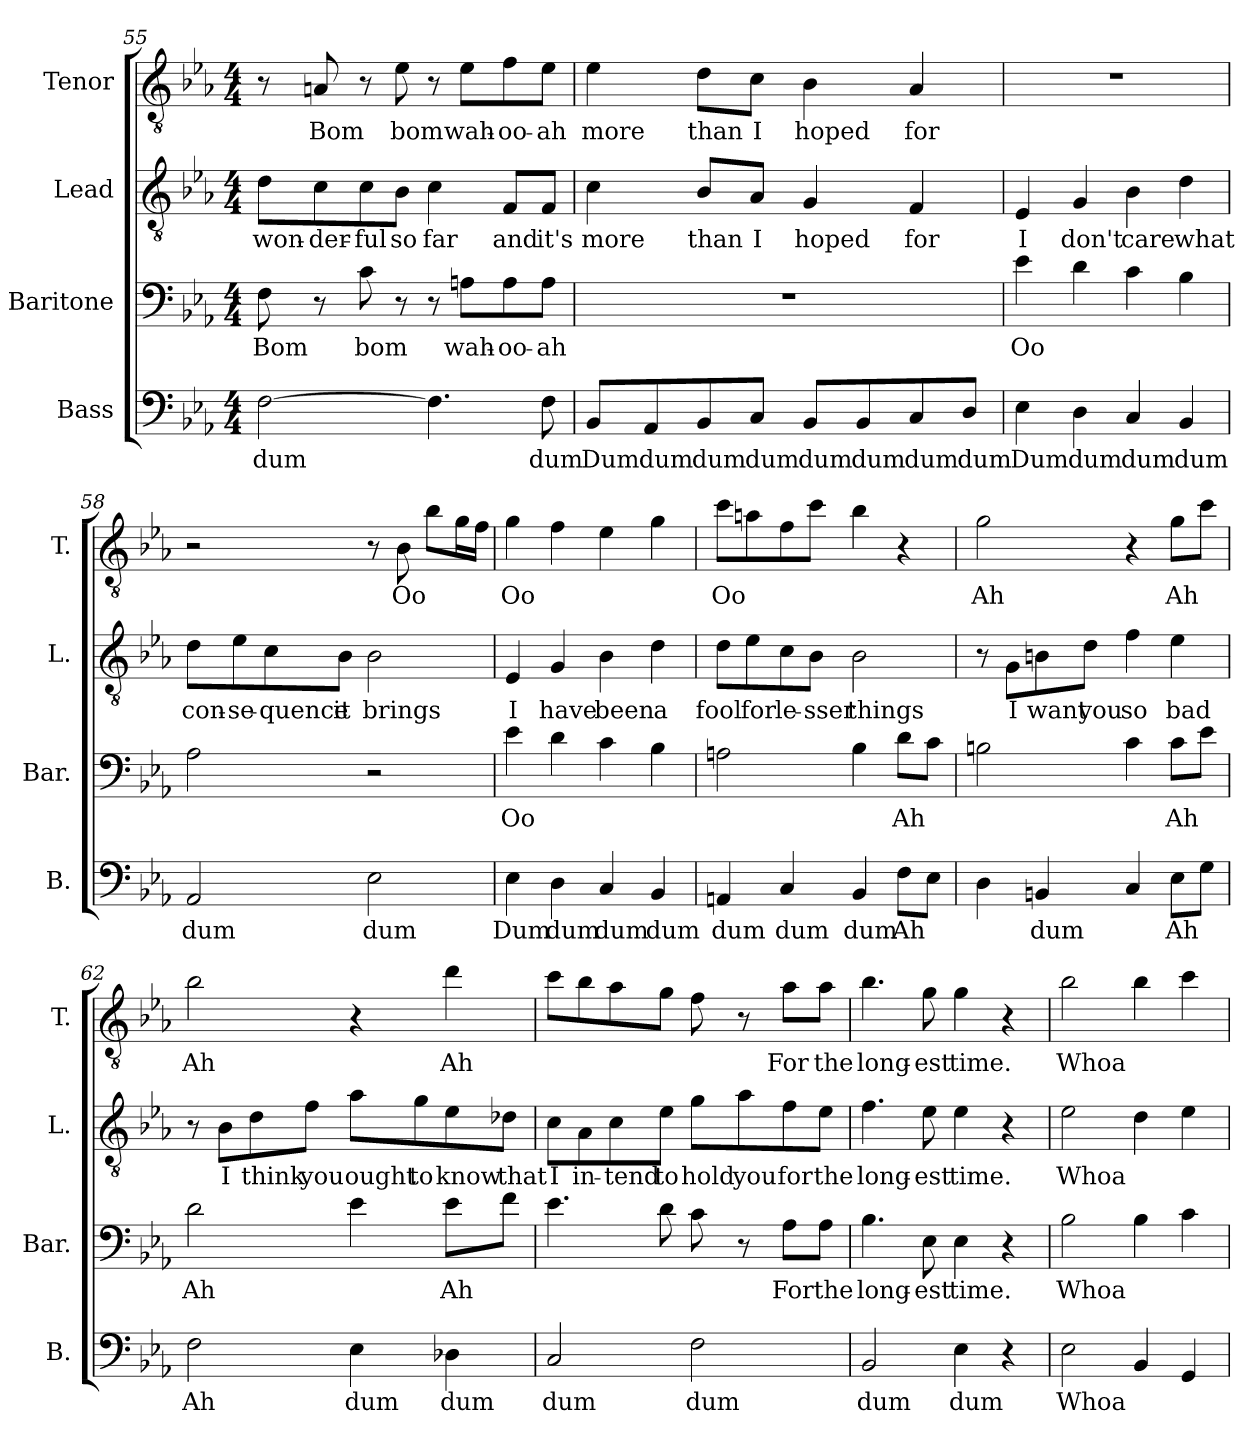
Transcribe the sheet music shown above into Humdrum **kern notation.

**kern	**text	**kern	**text	**kern	**text	**kern	**text
*part4	*part4	*part3	*part3	*part2	*part2	*part1	*part1
*staff4	*staff4	*staff3	*staff3	*staff2	*staff2	*staff1	*staff1
*I"Bass	*	*I"Baritone	*	*I"Lead	*	*I"Tenor	*
*I'B.	*	*I'Bar.	*	*I'L.	*	*I'T.	*
!!LO:PB:g=z
*clefF4	*	*clefF4	*	*clefGv2	*	*clefGv2	*
*k[b-e-a-]	*	*k[b-e-a-]	*	*k[b-e-a-]	*	*k[b-e-a-]	*
*M4/4	*	*M4/4	*	*M4/4	*	*M4/4	*
=55	=55	=55	=55	=55	=55	=55	=55
[2F\	dum	8F\	Bom	8d\L	won-	8r	.
.	.	8r	.	8c\	-der-	8An/	Bom
.	.	8c\	bom	8c\	-ful	8r	.
.	.	8r	.	8B-\J	so	8e-\	bom
4.F\]	.	8r	.	4c\	far	8r	.
.	.	8An\L	wah-	.	.	8e-\L	wah-
.	.	8A\	-oo-	8F/L	and	8f\	-oo-
8F\	dum	8A\J	-ah	8F/J	it's	8e-\J	-ah
=56	=56	=56	=56	=56	=56	=56	=56
8BB-/L	Dum	1r	.	4c\	more	4e-\	more
8AA-/	dum	.	.	.	.	.	.
8BB-/	dum	.	.	8B-/L	than	8d\L	than
8C/J	dum	.	.	8A-/J	I	8c\J	I
8BB-/L	dum	.	.	4G/	hoped	4B-\	hoped
8BB-/	dum	.	.	.	.	.	.
8C/	dum	.	.	4F/	for	4A-/	for
8D/J	dum	.	.	.	.	.	.
!!LO:LB:g=z
=57	=57	=57	=57	=57	=57	=57	=57
4E-\	Dum	4e-\	-Oo	4E-/	I	1r	.
4D\	dum	4d\	.	4G/	don't	.	.
4C/	dum	4c\	.	4B-\	care	.	.
4BB-/	dum	4B-\	.	4d\	what	.	.
=58	=58	=58	=58	=58	=58	=58	=58
2AA-/	dum	2A-\	.	8d\L	con-	2r	.
.	.	.	.	8e-\	-se-	.	.
.	.	.	.	8c\	-quence	.	.
.	.	.	.	8B-\J	it	.	.
2E-\	dum	2r	.	2B-\	brings	8r	.
.	.	.	.	.	.	8B-\	-Oo
.	.	.	.	.	.	8b-\L	.
.	.	.	.	.	.	16g\L	.
.	.	.	.	.	.	16f\JJ	.
=59	=59	=59	=59	=59	=59	=59	=59
4E-\	Dum	4e-\	-Oo	4E-/	I	4g\	Oo
4D\	dum	4d\	.	4G/	have	4f\	.
4C/	dum	4c\	.	4B-\	been	4e-\	.
4BB-/	dum	4B-\	.	4d\	a	4g\	.
!!LO:PB:g=z
=60	=60	=60	=60	=60	=60	=60	=60
4AAn/	dum	2An\	.	8d\L	fool	8cc\L	Oo
.	.	.	.	8e-\	for	8an\	.
4C/	dum	.	.	8c\	le-	8f\	.
.	.	.	.	8B-\J	-sser	8cc\J	.
4BB-/	dum	4B-\	.	2B-\	things	4b-\	.
8F\L	Ah	8d\L	Ah	.	.	4r	.
8E-\J	.	8c\J	.	.	.	.	.
=61	=61	=61	=61	=61	=61	=61	=61
4D\	.	2Bn\	.	8r	.	2g\	Ah
.	.	.	.	8G\L	I	.	.
4BBn/	dum	.	.	8Bn\	want	.	.
.	.	.	.	8d\J	you	.	.
4C/	.	4c\	.	4f\	so	4r	.
8E-\L	Ah	8c\L	Ah	4e-\	bad	8g\L	Ah
8G\J	.	8e-\J	.	.	.	8cc\J	.
=62	=62	=62	=62	=62	=62	=62	=62
2F\	Ah	2d\	Ah	8r	.	2b-\	Ah
.	.	.	.	8B-\L	I	.	.
.	.	.	.	8d\	think	.	.
.	.	.	.	8f\J	you	.	.
4E-\	dum	4e-\	.	8a-\L	ought	4r	.
.	.	.	.	8g\	to	.	.
4D-X\	dum	8e-\L	Ah	8e-\	know	4dd\	Ah
.	.	8f\J	.	8d-X\J	that	.	.
!!LO:LB:g=z
=63	=63	=63	=63	=63	=63	=63	=63
2C/	dum	4.e-\	.	8c\L	I	8cc\L	.
.	.	.	.	8A-\	in-	8b-\	.
.	.	.	.	8c\	-tend	8a-\	.
.	.	8d\	.	8e-\J	to	8g\J	.
2F\	dum	8c\	.	8g\L	hold	8f\	.
.	.	8r	.	8a-\	you	8r	.
.	.	8A-\L	For	8f\	for	8a-\L	For
.	.	8A-\J	the	8e-\J	the	8a-\J	the
=64	=64	=64	=64	=64	=64	=64	=64
2BB-/	dum	4.B-\	long-	4.f\	long-	4.b-\	long-
.	.	8E-\	-est	8e-\	-est	8g\	-est
4E-\	dum	4E-\	time.	4e-\	time.	4g\	time.
4r	.	4r	.	4r	.	4r	.
=65	=65	=65	=65	=65	=65	=65	=65
2E-\	Whoa	2B-\	-Whoa	2e-\	Whoa	2b-\	Whoa
4BB-/	.	4B-\	.	4d\	.	4b-\	.
4GG/	.	4c\	.	4e-\	.	4cc\	.
=	=	=	=	=	=	=	=
*-	*-	*-	*-	*-	*-	*-	*-
